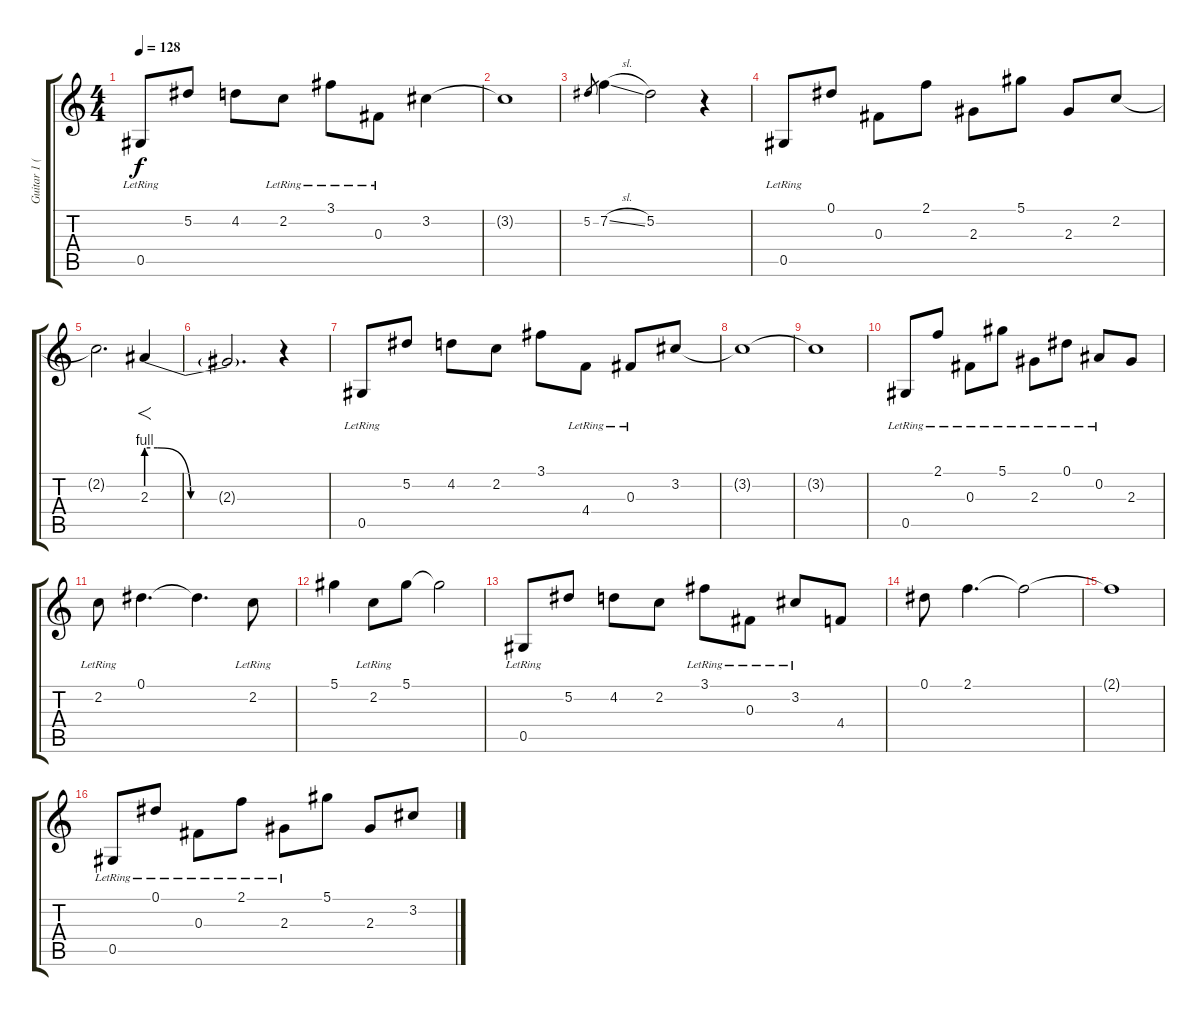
\track ("Guitar 1 (Slash)" "Guitar 1 (") {instrument overdrivenguitar}
\staff {score tabs}
\tuning (Eb4 Bb3 Gb3 Db3 Ab2 Eb2) {hide}
\ts (4 4)
\tempo 128
\clef g2
\ks c
0.5{lr}.8{dy f} 5.2.8 4.2.8 2.2{lr}.8 3.1{lr}.8 0.3{lr}.8 3.2.4 |
3.2{t}.1 |
5.2.8{gr} 7.2{sl}.4 5.2.2 r.4 |
0.5{lr}.8 0.1.8 0.3.8 2.1.8 2.3.8 5.1.8 2.3.8 2.2.8 |
2.2{t}.2{d} 2.3{be (custom 0 4 5 4 20 0 40 0 60 0)}.4{f} |
2.3{t}.2{d} r.4 |
0.5{lr}.8 5.2.8 4.2.8 2.2.8 3.1.8 4.4{lr}.8 0.3{lr}.8 3.2.8 |
3.2{t}.1 |
3.2{t}.1 |
0.5{lr}.8 2.1{lr}.8 0.3{lr}.8 5.1{lr}.8 2.3{lr}.8 0.1{lr}.8 0.2{lr}.8 2.3.8 |
2.2{lr}.8 0.1.4{d} 0.1{t}.4{d} 2.2{lr}.8 |
5.1.4 2.2{lr}.8 5.1.8 5.1{t}.2 |
0.5{lr}.8 5.2.8 4.2.8 2.2.8 3.1{lr}.8 0.3{lr}.8 3.2{lr}.8 4.4.8 |
0.1.8 2.1.4{d} 2.1{t}.2 |
2.1{t}.1 |
0.5{lr}.8 0.1{lr}.8 0.3{lr}.8 2.1{lr}.8 2.3{lr}.8 5.1.8 2.3.8 3.2.8
